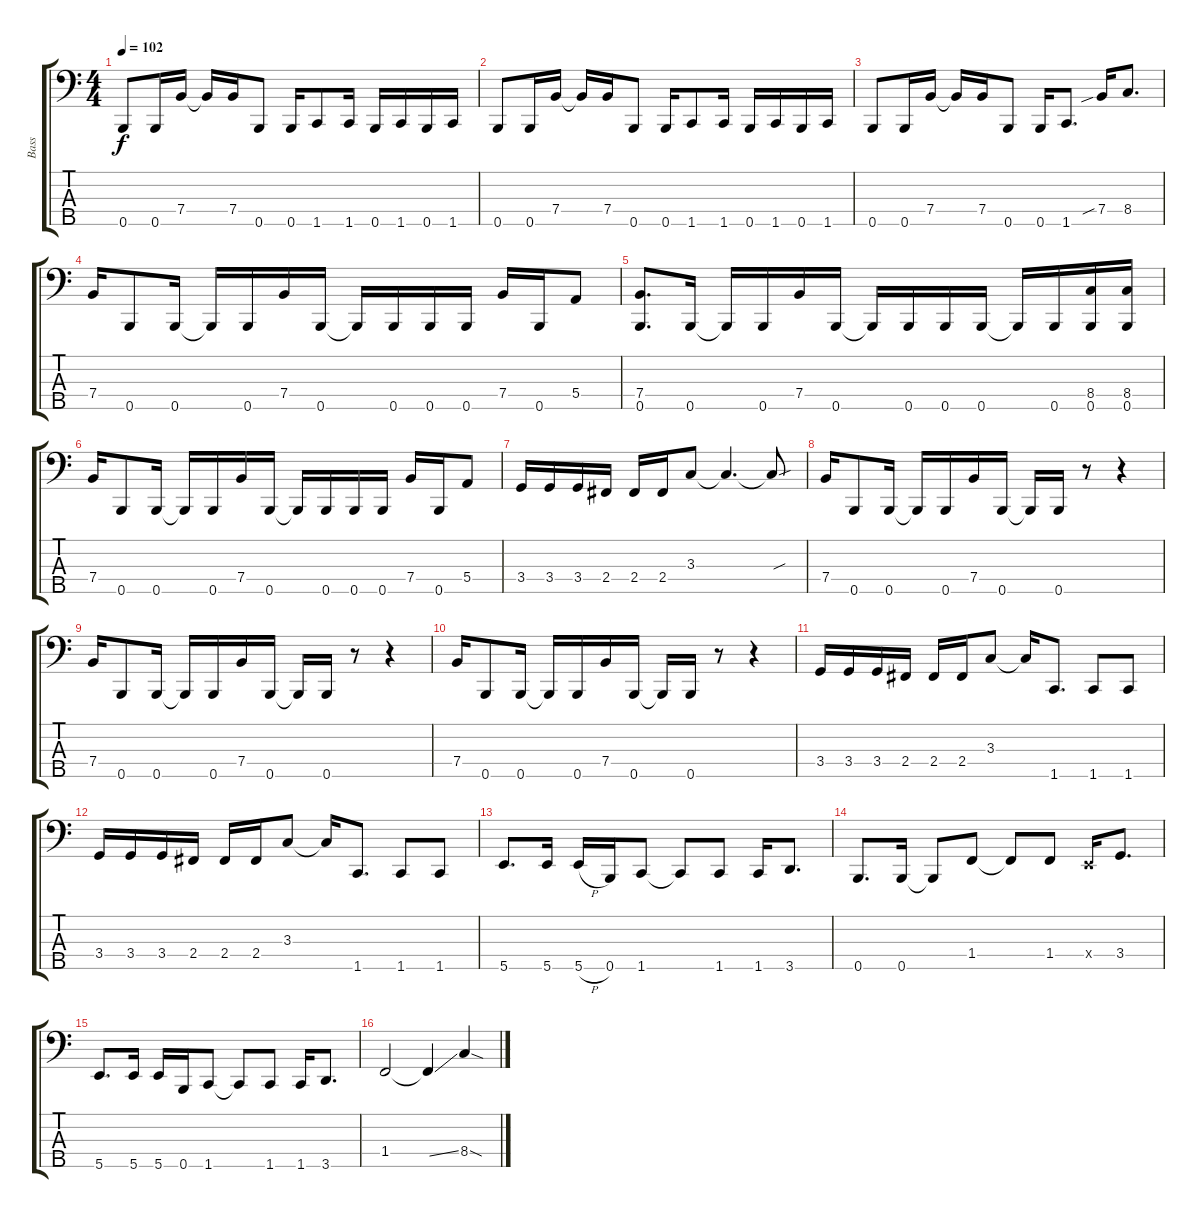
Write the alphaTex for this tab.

\track ("Bass" "Bass") {instrument electricbasspick}
\staff {score tabs}
\tuning (G2 D2 A1 E1 B0) {hide}
\ts (4 4)
\tempo 102
\clef f4
\ks c
0.5.8{dy f} 0.5.16 7.4.16 7.4{t}.16 7.4.16 0.5.8 0.5.16 1.5.8 1.5.16 0.5.16 1.5.16 0.5.16 1.5.16 |
0.5.8 0.5.16 7.4.16 7.4{t}.16 7.4.16 0.5.8 0.5.16 1.5.8 1.5.16 0.5.16 1.5.16 0.5.16 1.5.16 |
0.5.8 0.5.16 7.4.16 7.4{t}.16 7.4.16 0.5.8 0.5.16 1.5.8{d} 7.4{sib}.16 8.4.8{d} |
7.4.16 0.5.8 0.5.16 0.5{t}.16 0.5.16 7.4.16 0.5.16 0.5{t}.16 0.5.16 0.5.16 0.5.16 7.4.16 0.5.16 5.4.8 |
(7.4 0.5).8{d} 0.5.16 0.5{t}.16 0.5.16 7.4.16 0.5.16 0.5{t}.16 0.5.16 0.5.16 0.5.16 0.5{t}.16 0.5.16 (8.4 0.5).16 (8.4 0.5).16 |
7.4.16 0.5.8 0.5.16 0.5{t}.16 0.5.16 7.4.16 0.5.16 0.5{t}.16 0.5.16 0.5.16 0.5.16 7.4.16 0.5.16 5.4.8 |
3.4.16 3.4.16 3.4.16 2.4.16 2.4.16 2.4.16 3.3.8 3.3{t}.4{d} 3.3{sou t}.8 |
7.4.16 0.5.8 0.5.16 0.5{t}.16 0.5.16 7.4.16 0.5.16 0.5{t}.16 0.5.16 r.8 r.4 |
7.4.16 0.5.8 0.5.16 0.5{t}.16 0.5.16 7.4.16 0.5.16 0.5{t}.16 0.5.16 r.8 r.4 |
7.4.16 0.5.8 0.5.16 0.5{t}.16 0.5.16 7.4.16 0.5.16 0.5{t}.16 0.5.16 r.8 r.4 |
3.4.16 3.4.16 3.4.16 2.4.16 2.4.16 2.4.16 3.3.8 3.3{t}.16 1.5.8{d} 1.5.8 1.5.8 |
3.4.16 3.4.16 3.4.16 2.4.16 2.4.16 2.4.16 3.3.8 3.3{t}.16 1.5.8{d} 1.5.8 1.5.8 |
5.5.8{d} 5.5.16 5.5{h}.16 0.5.16 1.5.8 1.5{t}.8 1.5.8 1.5.16 3.5.8{d} |
0.5.8{d} 0.5.16 0.5{t}.8 1.4.8 1.4{t}.8 1.4.8 0.4{x}.16 3.4.8{d} |
5.5.8{d} 5.5.16 5.5.16 0.5.16 1.5.8 1.5{t}.8 1.5.8 1.5.16 3.5.8{d} |
1.4.2 1.4{ss t}.4 8.4{sod}.4
